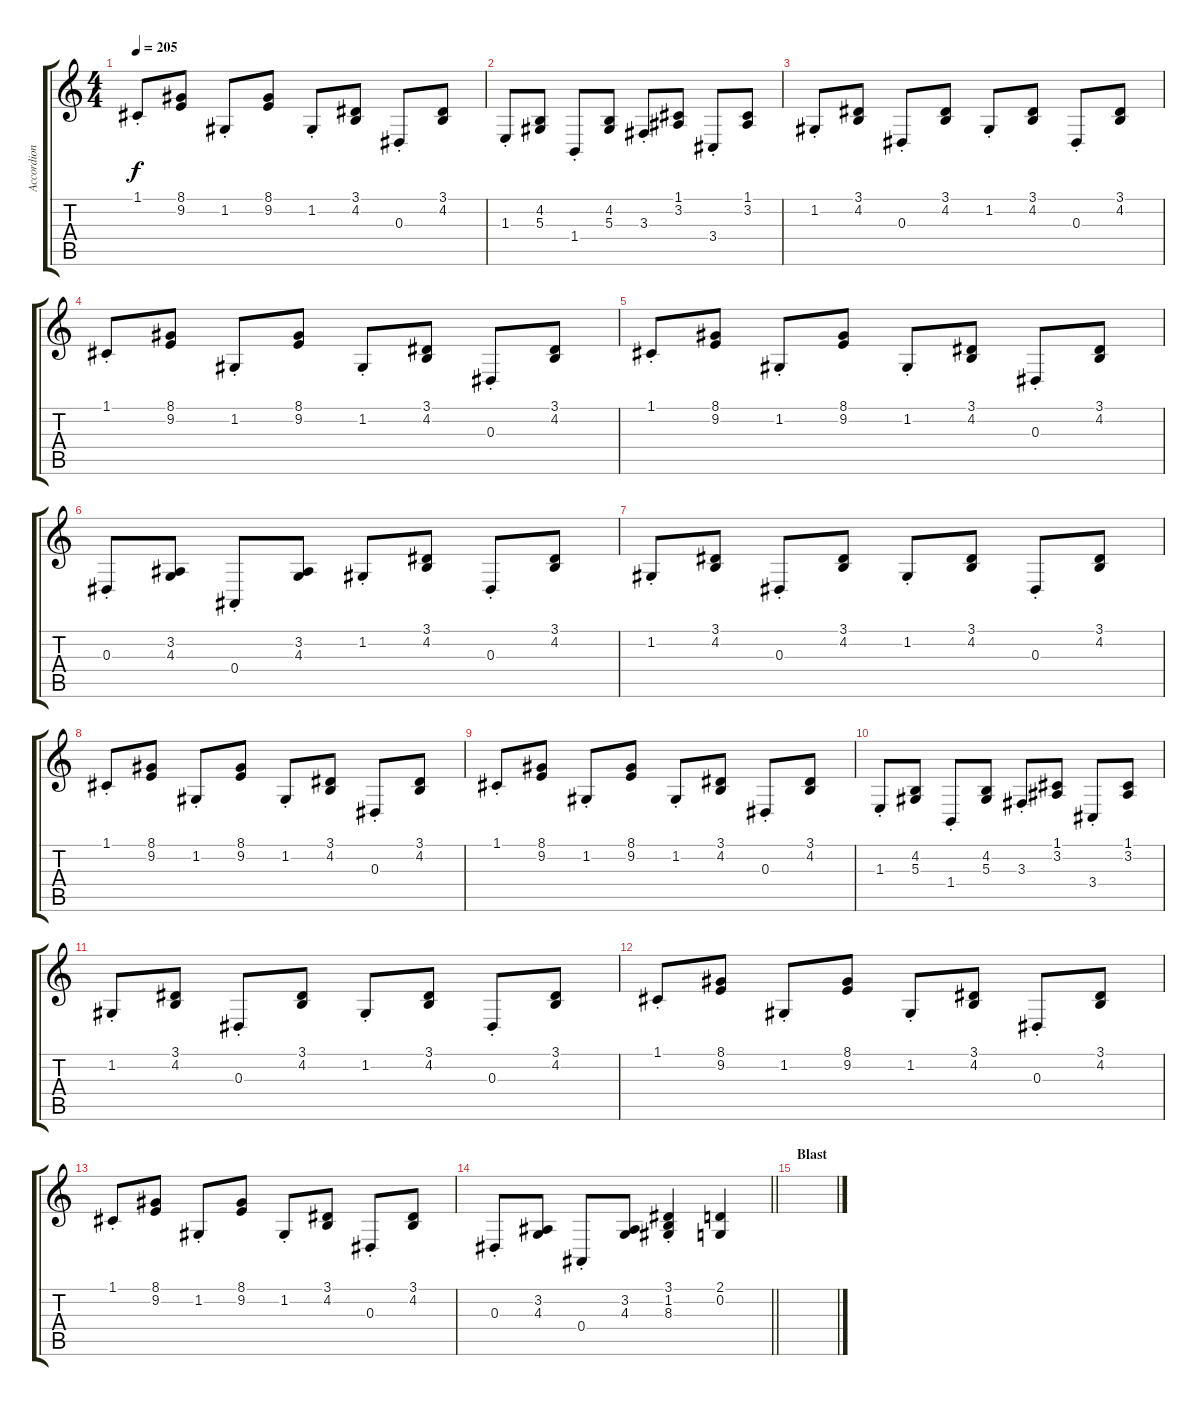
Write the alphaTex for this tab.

\track ("Accordion" "Accordion") {instrument accordion}
\staff {score tabs}
\tuning (C4 G3 Eb3 Bb2 F2 C2) {hide}
\ts (4 4)
\tempo 205
\clef g2
\ks c
1.1{st}.8{dy f} (8.1 9.2).8 1.2{st}.8 (8.1 9.2).8 1.2{st}.8 (3.1 4.2).8 0.3{st}.8 (3.1 4.2).8 |
1.3{st}.8 (4.2 5.3).8 1.4{st}.8 (4.2 5.3).8 3.3{st}.8 (1.1 3.2).8 3.4{st}.8 (1.1 3.2).8 |
1.2{st}.8 (3.1 4.2).8 0.3{st}.8 (3.1 4.2).8 1.2{st}.8 (3.1 4.2).8 0.3{st}.8 (3.1 4.2).8 |
1.1{st}.8 (8.1 9.2).8 1.2{st}.8 (8.1 9.2).8 1.2{st}.8 (3.1 4.2).8 0.3{st}.8 (3.1 4.2).8 |
1.1{st}.8 (8.1 9.2).8 1.2{st}.8 (8.1 9.2).8 1.2{st}.8 (3.1 4.2).8 0.3{st}.8 (3.1 4.2).8 |
0.3{st}.8 (3.2 4.3).8 0.4{st}.8 (3.2 4.3).8 1.2{st}.8 (3.1 4.2).8 0.3{st}.8 (3.1 4.2).8 |
1.2{st}.8 (3.1 4.2).8 0.3{st}.8 (3.1 4.2).8 1.2{st}.8 (3.1 4.2).8 0.3{st}.8 (3.1 4.2).8 |
1.1{st}.8 (8.1 9.2).8 1.2{st}.8 (8.1 9.2).8 1.2{st}.8 (3.1 4.2).8 0.3{st}.8 (3.1 4.2).8 |
1.1{st}.8 (8.1 9.2).8 1.2{st}.8 (8.1 9.2).8 1.2{st}.8 (3.1 4.2).8 0.3{st}.8 (3.1 4.2).8 |
1.3{st}.8 (4.2 5.3).8 1.4{st}.8 (4.2 5.3).8 3.3{st}.8 (1.1 3.2).8 3.4{st}.8 (1.1 3.2).8 |
1.2{st}.8 (3.1 4.2).8 0.3{st}.8 (3.1 4.2).8 1.2{st}.8 (3.1 4.2).8 0.3{st}.8 (3.1 4.2).8 |
1.1{st}.8 (8.1 9.2).8 1.2{st}.8 (8.1 9.2).8 1.2{st}.8 (3.1 4.2).8 0.3{st}.8 (3.1 4.2).8 |
1.1{st}.8 (8.1 9.2).8 1.2{st}.8 (8.1 9.2).8 1.2{st}.8 (3.1 4.2).8 0.3{st}.8 (3.1 4.2).8 |
\barLineRight lightlight
0.3{st}.8 (3.2 4.3).8 0.4{st}.8 (3.2 4.3).8 (3.1{st} 1.2{st} 8.3{st}).4 (2.1 0.2).4 |
\section ("" "Blast")
